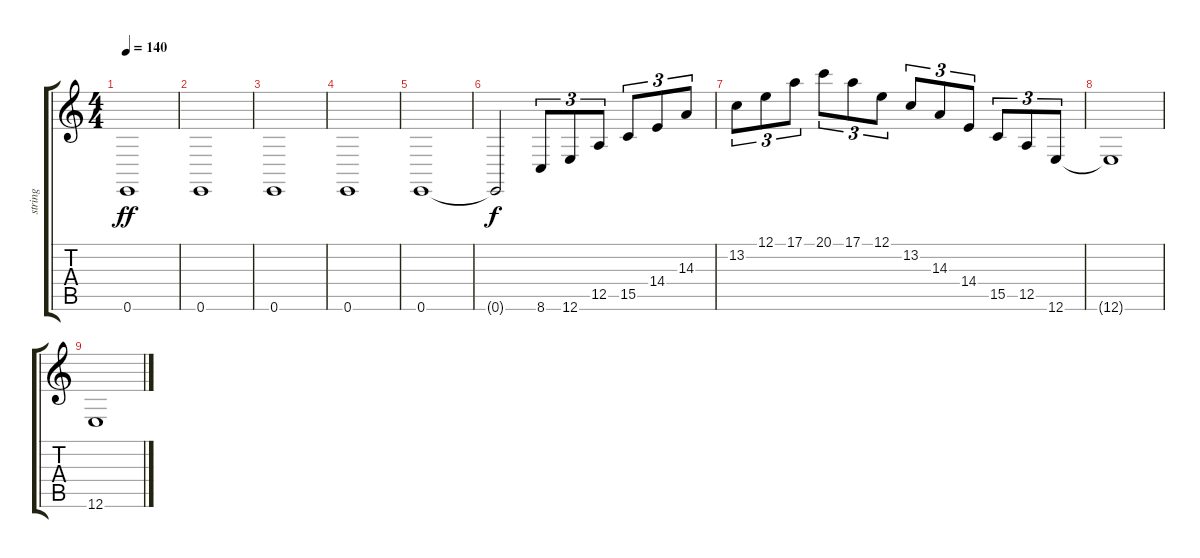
\track ("string" "string") {instrument stringensemble1}
\staff {score tabs}
\tuning (E4 B3 G3 D3 A2 E2) {hide}
\ts (4 4)
\tempo 140
\clef g2
\ks c
0.6.1{dy ff} |
0.6.1 |
0.6.1 |
0.6.1 |
0.6.1 |
0.6{t}.2{dy f} 8.6.8{tu (3 2)} 12.6.8{tu (3 2)} 12.5.8{tu (3 2)} 15.5.8{tu (3 2)} 14.4.8{tu (3 2)} 14.3.8{tu (3 2)} |
13.2.8{tu (3 2)} 12.1.8{tu (3 2)} 17.1.8{tu (3 2)} 20.1.8{tu (3 2)} 17.1.8{tu (3 2)} 12.1.8{tu (3 2)} 13.2.8{tu (3 2)} 14.3.8{tu (3 2)} 14.4.8{tu (3 2)} 15.5.8{tu (3 2)} 12.5.8{tu (3 2)} 12.6.8{tu (3 2)} |
12.6{t}.1 |
12.6.1
